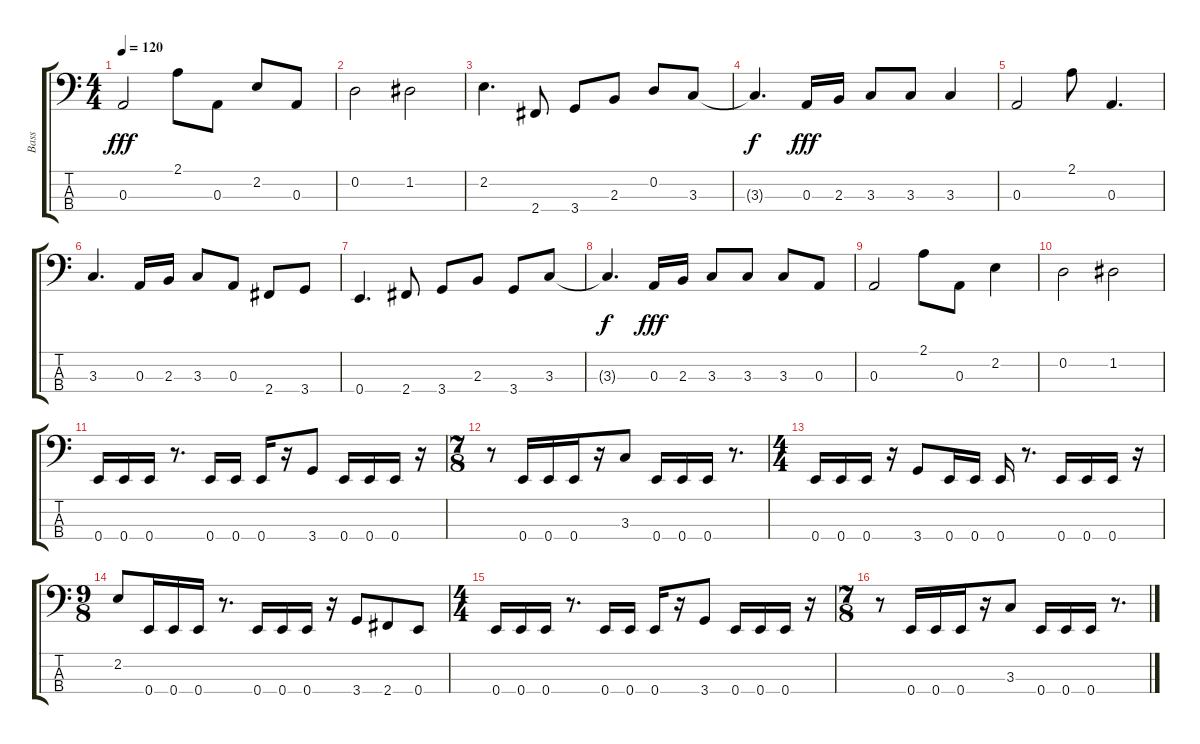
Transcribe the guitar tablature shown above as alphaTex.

\track ("Bass" "Bass") {instrument electricbassfinger}
\staff {score tabs}
\tuning (G2 D2 A1 E1) {hide}
\ts (4 4)
\tempo 120
\clef f4
\ks c
0.3.2{dy fff} 2.1.8 0.3.8 2.2.8 0.3.8 |
0.2.2 1.2.2 |
2.2.4{d} 2.4.8 3.4.8 2.3.8 0.2.8 3.3.8 |
3.3{t}.4{d dy f} 0.3.16{dy fff} 2.3.16 3.3.8 3.3.8 3.3.4 |
0.3.2 2.1.8 0.3.4{d} |
3.3.4{d} 0.3.16 2.3.16 3.3.8 0.3.8 2.4.8 3.4.8 |
0.4.4{d} 2.4.8 3.4.8 2.3.8 3.4.8 3.3.8 |
3.3{t}.4{d dy f} 0.3.16{dy fff} 2.3.16 3.3.8 3.3.8 3.3.8 0.3.8 |
0.3.2 2.1.8 0.3.8 2.2.4 |
0.2.2 1.2.2 |
0.4.16 0.4.16 0.4.16 r.8{d} 0.4.16 0.4.16 0.4.16 r.16 3.4.8 0.4.16 0.4.16 0.4.16 r.16 |
\ts (7 8)
r.8 0.4.16 0.4.16 0.4.16 r.16 3.3.8 0.4.16 0.4.16 0.4.16 r.8{d} |
\ts (4 4)
0.4.16 0.4.16 0.4.16 r.16 3.4.8 0.4.16 0.4.16 0.4.16 r.8{d} 0.4.16 0.4.16 0.4.16 r.16 |
\ts (9 8)
2.2.8 0.4.16 0.4.16 0.4.16 r.8{d} 0.4.16 0.4.16 0.4.16 r.16 3.4.8 2.4.8 0.4.8 |
\ts (4 4)
0.4.16 0.4.16 0.4.16 r.8{d} 0.4.16 0.4.16 0.4.16 r.16 3.4.8 0.4.16 0.4.16 0.4.16 r.16 |
\ts (7 8)
r.8 0.4.16 0.4.16 0.4.16 r.16 3.3.8 0.4.16 0.4.16 0.4.16 r.8{d}
